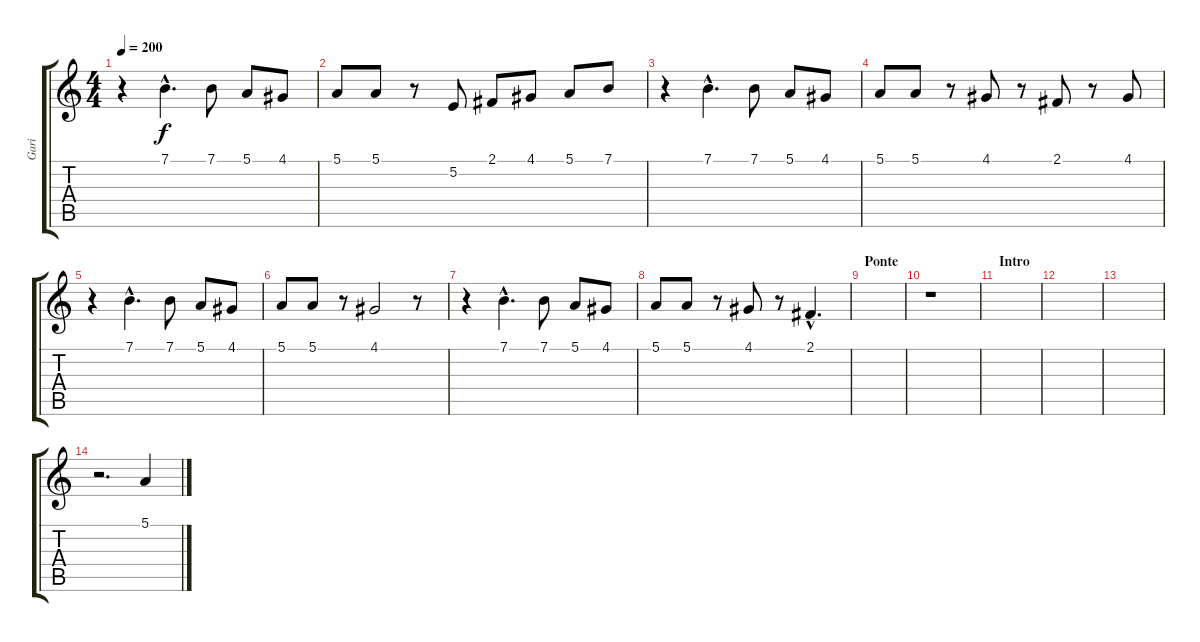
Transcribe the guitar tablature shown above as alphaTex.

\track ("Gari" "Gari") {instrument trombone}
\staff {score tabs}
\tuning (E4 B3 G3 D3 A2 E2) {hide}
\ts (4 4)
\tempo 200
\clef g2
\ks c
r.4{dy f} 7.1{hac}.4{d} 7.1.8 5.1.8 4.1.8 |
5.1.8 5.1.8 r.8 5.2.8 2.1.8 4.1.8 5.1.8 7.1.8 |
r.4 7.1{hac}.4{d} 7.1.8 5.1.8 4.1.8 |
5.1.8 5.1.8 r.8 4.1.8 r.8 2.1.8 r.8 4.1.8 |
r.4 7.1{hac}.4{d} 7.1.8 5.1.8 4.1.8 |
5.1.8 5.1.8 r.8 4.1.2 r.8 |
r.4 7.1{hac}.4{d} 7.1.8 5.1.8 4.1.8 |
5.1.8 5.1.8 r.8 4.1.8 r.8 2.1{hac}.4{d} |
\section ("" "Ponte")
|
r.1 |
\section ("" "Intro")
|
|
|
r.2{d} 5.1.4
